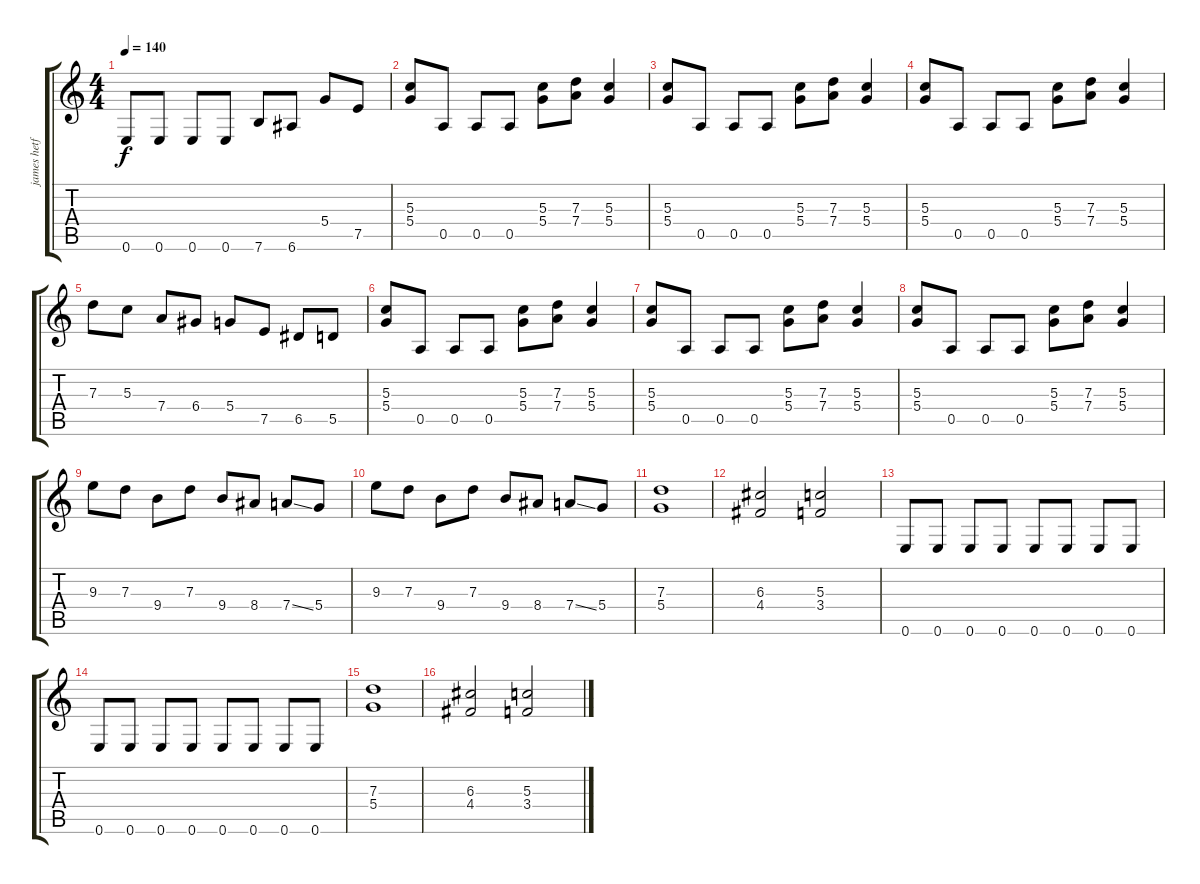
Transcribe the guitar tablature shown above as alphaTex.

\track ("james hetfield" "james hetf") {instrument overdrivenguitar}
\staff {score tabs}
\tuning (E4 B3 G3 D3 A2 E2) {hide}
\ts (4 4)
\tempo 140
\clef g2
\ks c
0.6.8{dy f} 0.6.8 0.6.8 0.6.8 7.6.8 6.6.8 5.4.8 7.5.8 |
(5.3 5.4).8 0.5.8 0.5.8 0.5.8 (5.3 5.4).8 (7.3 7.4).8 (5.3 5.4).4 |
(5.3 5.4).8 0.5.8 0.5.8 0.5.8 (5.3 5.4).8 (7.3 7.4).8 (5.3 5.4).4 |
(5.3 5.4).8 0.5.8 0.5.8 0.5.8 (5.3 5.4).8 (7.3 7.4).8 (5.3 5.4).4 |
7.3.8 5.3.8 7.4.8 6.4.8 5.4.8 7.5.8 6.5.8 5.5.8 |
(5.3 5.4).8 0.5.8 0.5.8 0.5.8 (5.3 5.4).8 (7.3 7.4).8 (5.3 5.4).4 |
(5.3 5.4).8 0.5.8 0.5.8 0.5.8 (5.3 5.4).8 (7.3 7.4).8 (5.3 5.4).4 |
(5.3 5.4).8 0.5.8 0.5.8 0.5.8 (5.3 5.4).8 (7.3 7.4).8 (5.3 5.4).4 |
9.3.8 7.3.8 9.4.8 7.3.8 9.4.8 8.4.8 7.4{ss}.8 5.4.8 |
9.3.8 7.3.8 9.4.8 7.3.8 9.4.8 8.4.8 7.4{ss}.8 5.4.8 |
(7.3 5.4).1 |
(6.3 4.4).2 (5.3 3.4).2 |
0.6.8 0.6.8 0.6.8 0.6.8 0.6.8 0.6.8 0.6.8 0.6.8 |
0.6.8 0.6.8 0.6.8 0.6.8 0.6.8 0.6.8 0.6.8 0.6.8 |
(7.3 5.4).1 |
(6.3 4.4).2 (5.3 3.4).2
